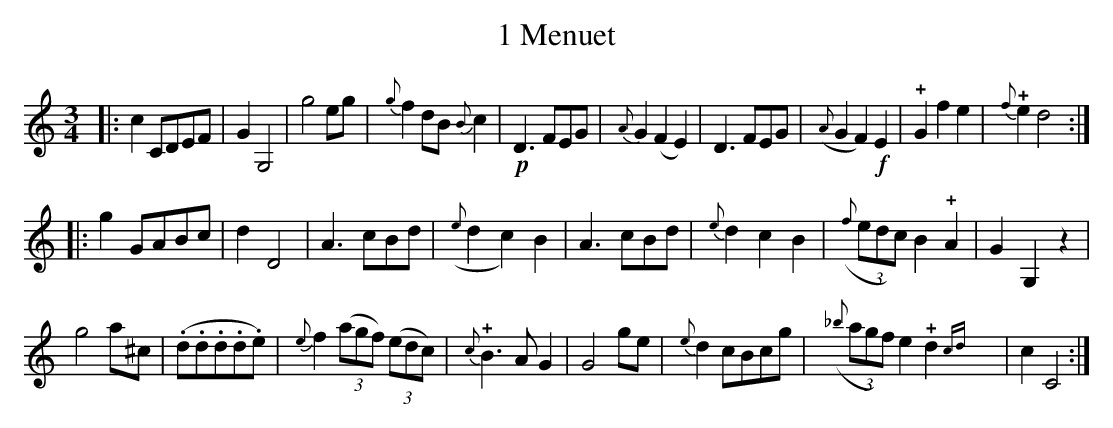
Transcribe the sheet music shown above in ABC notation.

X:1
T: 1 Menuet
M: 3/4
L: 1/8
K: C
|:\
c2 CDEF | G2 G,4 | g4 eg | {g}f2 dB {B}c2 |\
!p!D3 FEG | {A}G2 (F2 E2) | D3 FEG | ({A}G2 F2) !f!E2 |\
!+!G2 f2 e2 | {f}!+!e2 d4 :|
|:\
g2 GABc | d2 D4 | A3 cBd | ({e}d2 c2) B2 |\
A3 cBd | {e}d2 c2 B2 | ((3{f}edc) B2 !+!A2 | G2 G,2 z2 |
g4 a^c | (.d.d.d.d.e) | {e}f2 (3(agf) (3(edc) | {c}!+!B3 A G2 |\
G4 ge | {e}d2 cBcg | (3({_b}agf) e2 !+!d2{cd}y | c2 C4 :|
